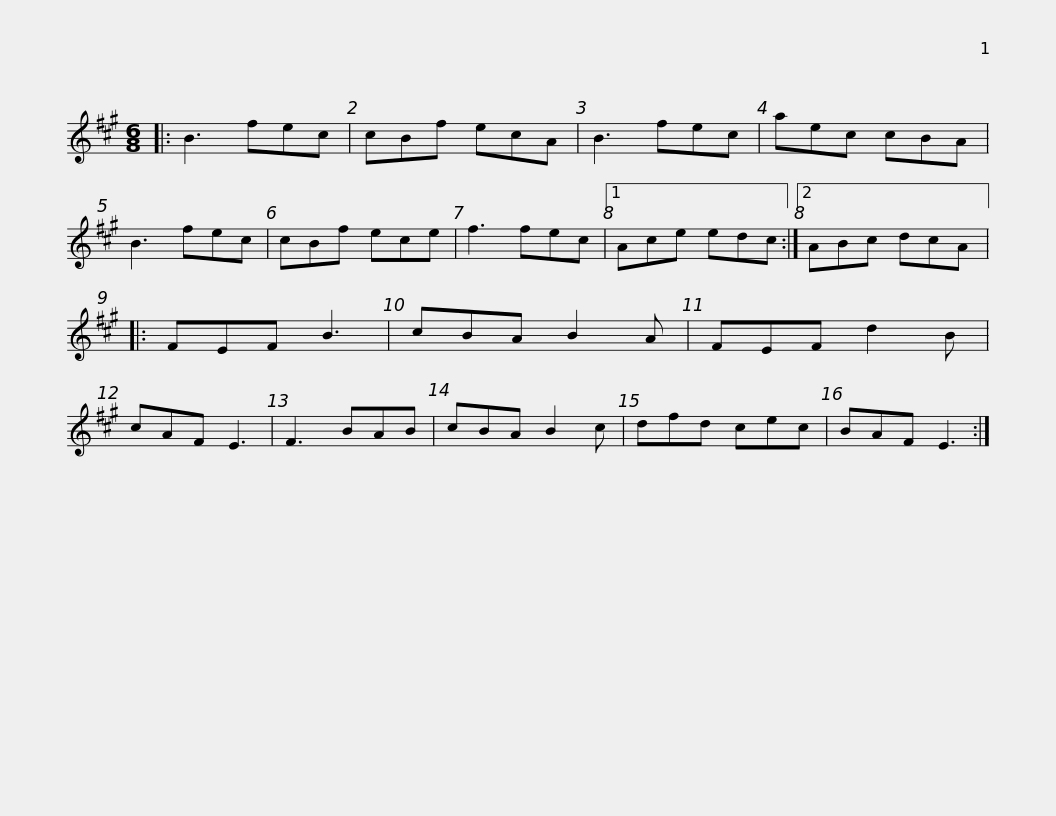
X:1
L:1/8
M:6/8
I:linebreak $
K:A
V:1 treble
V:1
|: B3 fec | cBf ecA | B3 fec | aec cBA | B3 fec | %5
 cBf ece | f3 fec |1 Ace edc :|2$ ABc dcA |: FEF B3 | %10
 cBA B2 A | FEF d2 B | cAF E3 | F3 BAB | cBA B2 c | %15
 dfd cec |$ BAF E3 :| %17
